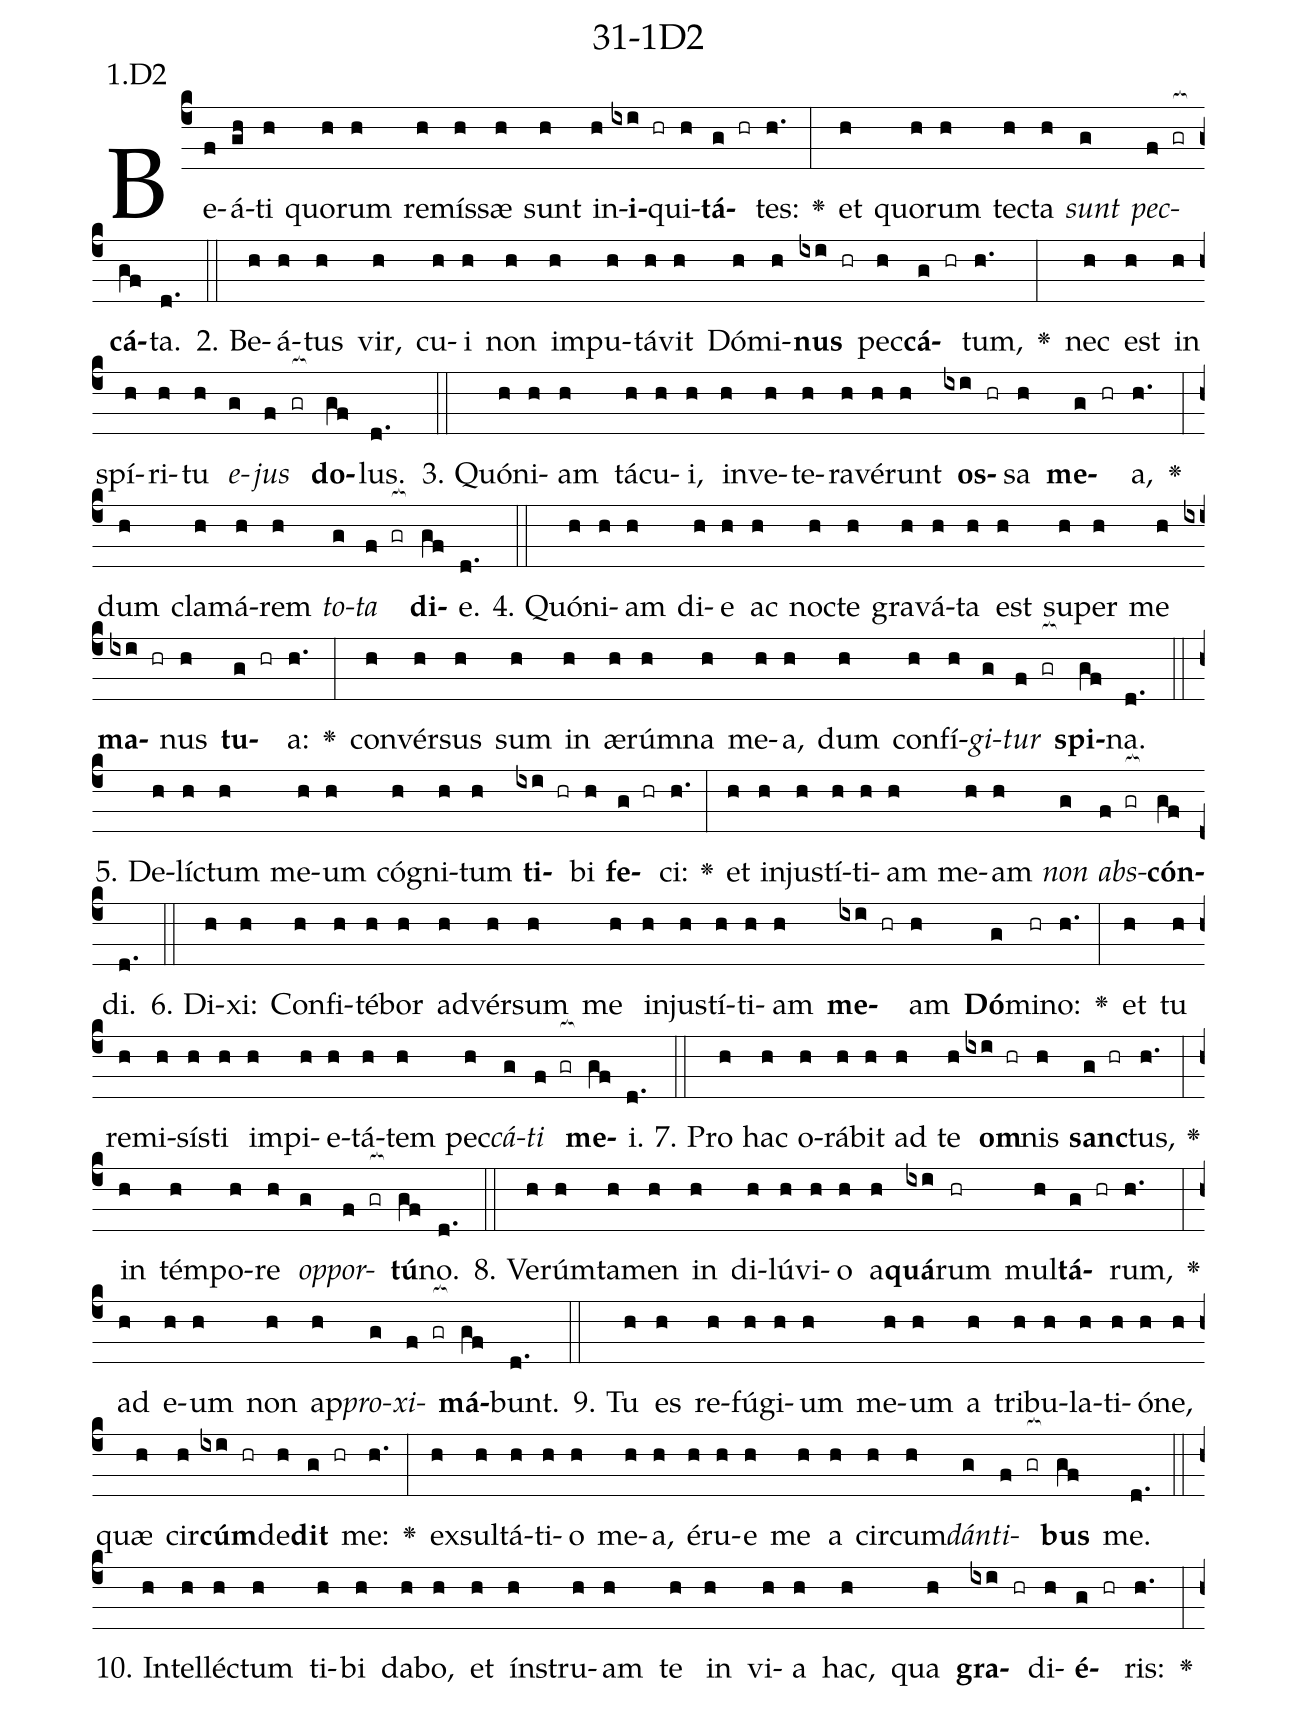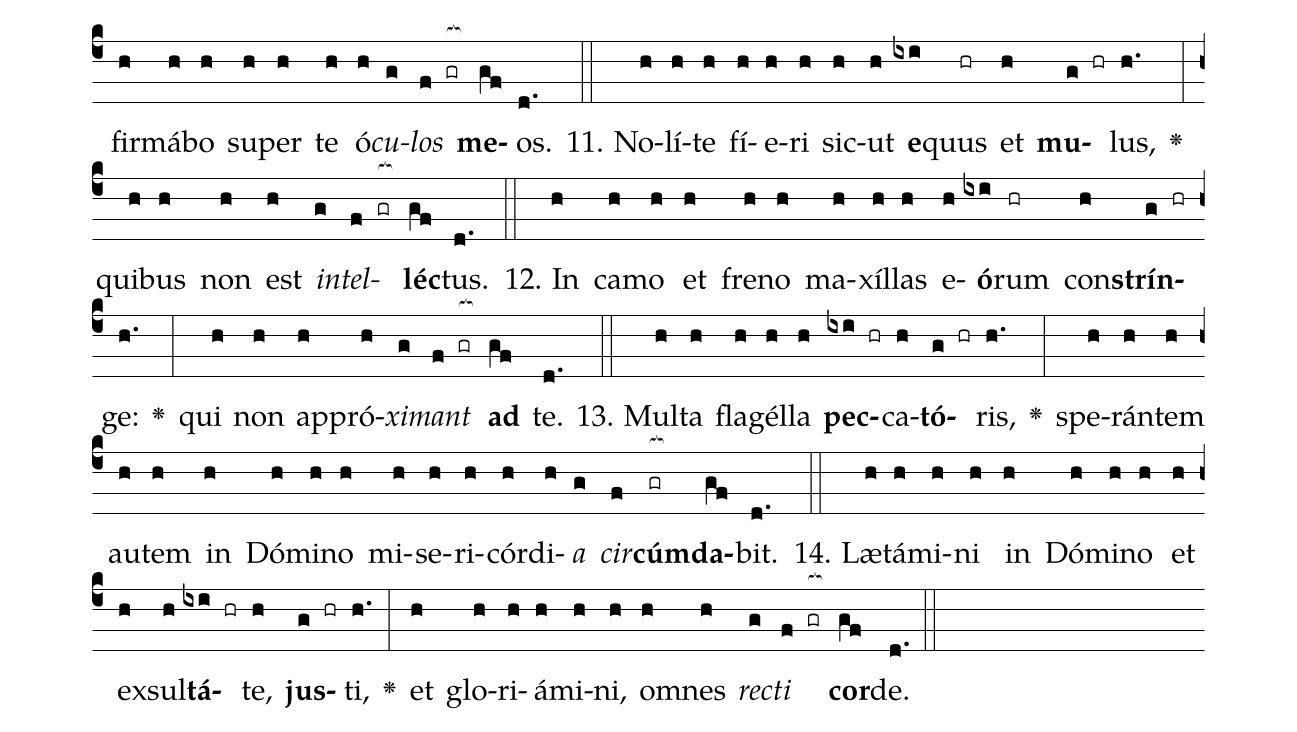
name: 31-1D2;
annotation: 1.D2;
%%
(c4)Be(f)á(gh)ti(h) quo(h)rum(h) re(h)mís(h)sæ(h) sunt(h) in(h)<b>i</b>(ixi hr)qui(h)<b>tá</b>(g hr)tes:(h.) <v>\greheightstar</v>(:) et(h) quo(h)rum(h) tec(h)ta(h) <i>sunt</i>(g) <i>pec</i>(f gr[ocb:1{])<b>cá</b>(gf[ocb:0}])ta.(d.) (::)
2. Be(h)á(h)tus(h) vir,(h) cu(h)i(h) non(h) im(h)pu(h)tá(h)vit(h) Dó(h)mi(h)<b>nus</b>(ixi hr) pec(h)<b>cá</b>(g hr)tum,(h.) <v>\greheightstar</v>(:) nec(h) est(h) in(h) spí(h)ri(h)tu(h) <i>e</i>(g)<i>jus</i>(f gr[ocb:1{]) <b>do</b>(gf[ocb:0}])lus.(d.) (::)
3. Quón(h)i(h)am(h) tá(h)cu(h)i,(h) in(h)ve(h)te(h)ra(h)vé(h)runt(h) <b>os</b>(ixi hr)sa(h) <b>me</b>(g hr)a,(h.) <v>\greheightstar</v>(:) dum(h) cla(h)má(h)rem(h) <i>to</i>(g)<i>ta</i>(f gr[ocb:1{]) <b>di</b>(gf[ocb:0}])e.(d.) (::)
4. Quón(h)i(h)am(h) di(h)e(h) ac(h) noc(h)te(h) gra(h)vá(h)ta(h) est(h) su(h)per(h) me(h) <b>ma</b>(ixi hr)nus(h) <b>tu</b>(g hr)a:(h.) <v>\greheightstar</v>(:) con(h)vér(h)sus(h) sum(h) in(h) æ(h)rúm(h)na(h) me(h)a,(h) dum(h) con(h)fí(h)<i>gi</i>(g)<i>tur</i>(f gr[ocb:1{]) <b>spi</b>(gf[ocb:0}])na.(d.) (::)
5. De(h)líc(h)tum(h) me(h)um(h) có(h)gni(h)tum(h) <b>ti</b>(ixi hr)bi(h) <b>fe</b>(g hr)ci:(h.) <v>\greheightstar</v>(:) et(h) in(h)jus(h)tí(h)ti(h)am(h) me(h)am(h) <i>non</i>(g) <i>abs</i>(f gr[ocb:1{])<b>cón</b>(gf[ocb:0}])di.(d.) (::)
6. Di(h)xi:(h) Con(h)fi(h)té(h)bor(h) ad(h)vér(h)sum(h) me(h) in(h)jus(h)tí(h)ti(h)am(h) <b>me</b>(ixi hr)am(h) <b>Dó</b>(g)mi(hr)no:(h.) <v>\greheightstar</v>(:) et(h) tu(h) re(h)mi(h)sís(h)ti(h) im(h)pi(h)e(h)tá(h)tem(h) pec(h)<i>cá</i>(g)<i>ti</i>(f gr[ocb:1{]) <b>me</b>(gf[ocb:0}])i.(d.) (::)
7. Pro(h) hac(h) o(h)rá(h)bit(h) ad(h) te(h) <b>om</b>(ixi hr)nis(h) <b>sanc</b>(g hr)tus,(h.) <v>\greheightstar</v>(:) in(h) tém(h)po(h)re(h) <i>op</i>(g)<i>por</i>(f gr[ocb:1{])<b>tú</b>(gf[ocb:0}])no.(d.) (::)
8. Ve(h)rúm(h)ta(h)men(h) in(h) di(h)lú(h)vi(h)o(h) a(h)<b>quá</b>(ixi)rum(hr) mul(h)<b>tá</b>(g hr)rum,(h.) <v>\greheightstar</v>(:) ad(h) e(h)um(h) non(h) ap(h)<i>pro</i>(g)<i>xi</i>(f gr[ocb:1{])<b>má</b>(gf[ocb:0}])bunt.(d.) (::)
9. Tu(h) es(h) re(h)fú(h)gi(h)um(h) me(h)um(h) a(h) tri(h)bu(h)la(h)ti(h)ó(h)ne,(h) quæ(h) cir(h)<b>cúm</b>(ixi hr)de(h)<b>dit</b>(g hr) me:(h.) <v>\greheightstar</v>(:) ex(h)sul(h)tá(h)ti(h)o(h) me(h)a,(h) é(h)ru(h)e(h) me(h) a(h) cir(h)cum(h)<i>dán</i>(g)<i>ti</i>(f gr[ocb:1{])<b>bus</b>(gf[ocb:0}]) me.(d.) (::)
10. In(h)tel(h)léc(h)tum(h) ti(h)bi(h) da(h)bo,(h) et(h) ín(h)stru(h)am(h) te(h) in(h) vi(h)a(h) hac,(h) qua(h) <b>gra</b>(ixi hr)di(h)<b>é</b>(g hr)ris:(h.) <v>\greheightstar</v>(:) fir(h)má(h)bo(h) su(h)per(h) te(h) ó(h)<i>cu</i>(g)<i>los</i>(f gr[ocb:1{]) <b>me</b>(gf[ocb:0}])os.(d.) (::)
11. No(h)lí(h)te(h) fí(h)e(h)ri(h) sic(h)ut(h) <b>e</b>(ixi)quus(hr) et(h) <b>mu</b>(g hr)lus,(h.) <v>\greheightstar</v>(:) qui(h)bus(h) non(h) est(h) <i>in</i>(g)<i>tel</i>(f gr[ocb:1{])<b>léc</b>(gf[ocb:0}])tus.(d.) (::)
12. In(h) ca(h)mo(h) et(h) fre(h)no(h) ma(h)xíl(h)las(h) e(h)<b>ó</b>(ixi)rum(hr) con(h)<b>strín</b>(g hr)ge:(h.) <v>\greheightstar</v>(:) qui(h) non(h) ap(h)pró(h)<i>xi</i>(g)<i>mant</i>(f gr[ocb:1{]) <b>ad</b>(gf[ocb:0}]) te.(d.) (::)
13. Mul(h)ta(h) fla(h)gél(h)la(h) <b>pec</b>(ixi hr)ca(h)<b>tó</b>(g hr)ris,(h.) <v>\greheightstar</v>(:) spe(h)rán(h)tem(h) au(h)tem(h) in(h) Dó(h)mi(h)no(h) mi(h)se(h)ri(h)cór(h)di(h)<i>a</i>(g) <i>cir</i>(f)<b>cúm</b>(gr[ocb:1{])<b>da</b>(gf[ocb:0}])bit.(d.) (::)
14. Læ(h)tá(h)mi(h)ni(h) in(h) Dó(h)mi(h)no(h) et(h) ex(h)sul(h)<b>tá</b>(ixi hr)te,(h) <b>jus</b>(g hr)ti,(h.) <v>\greheightstar</v>(:) et(h) glo(h)ri(h)á(h)mi(h)ni,(h) om(h)nes(h) <i>rec</i>(g)<i>ti</i>(f gr[ocb:1{]) <b>cor</b>(gf[ocb:0}])de.(d.) (::)
